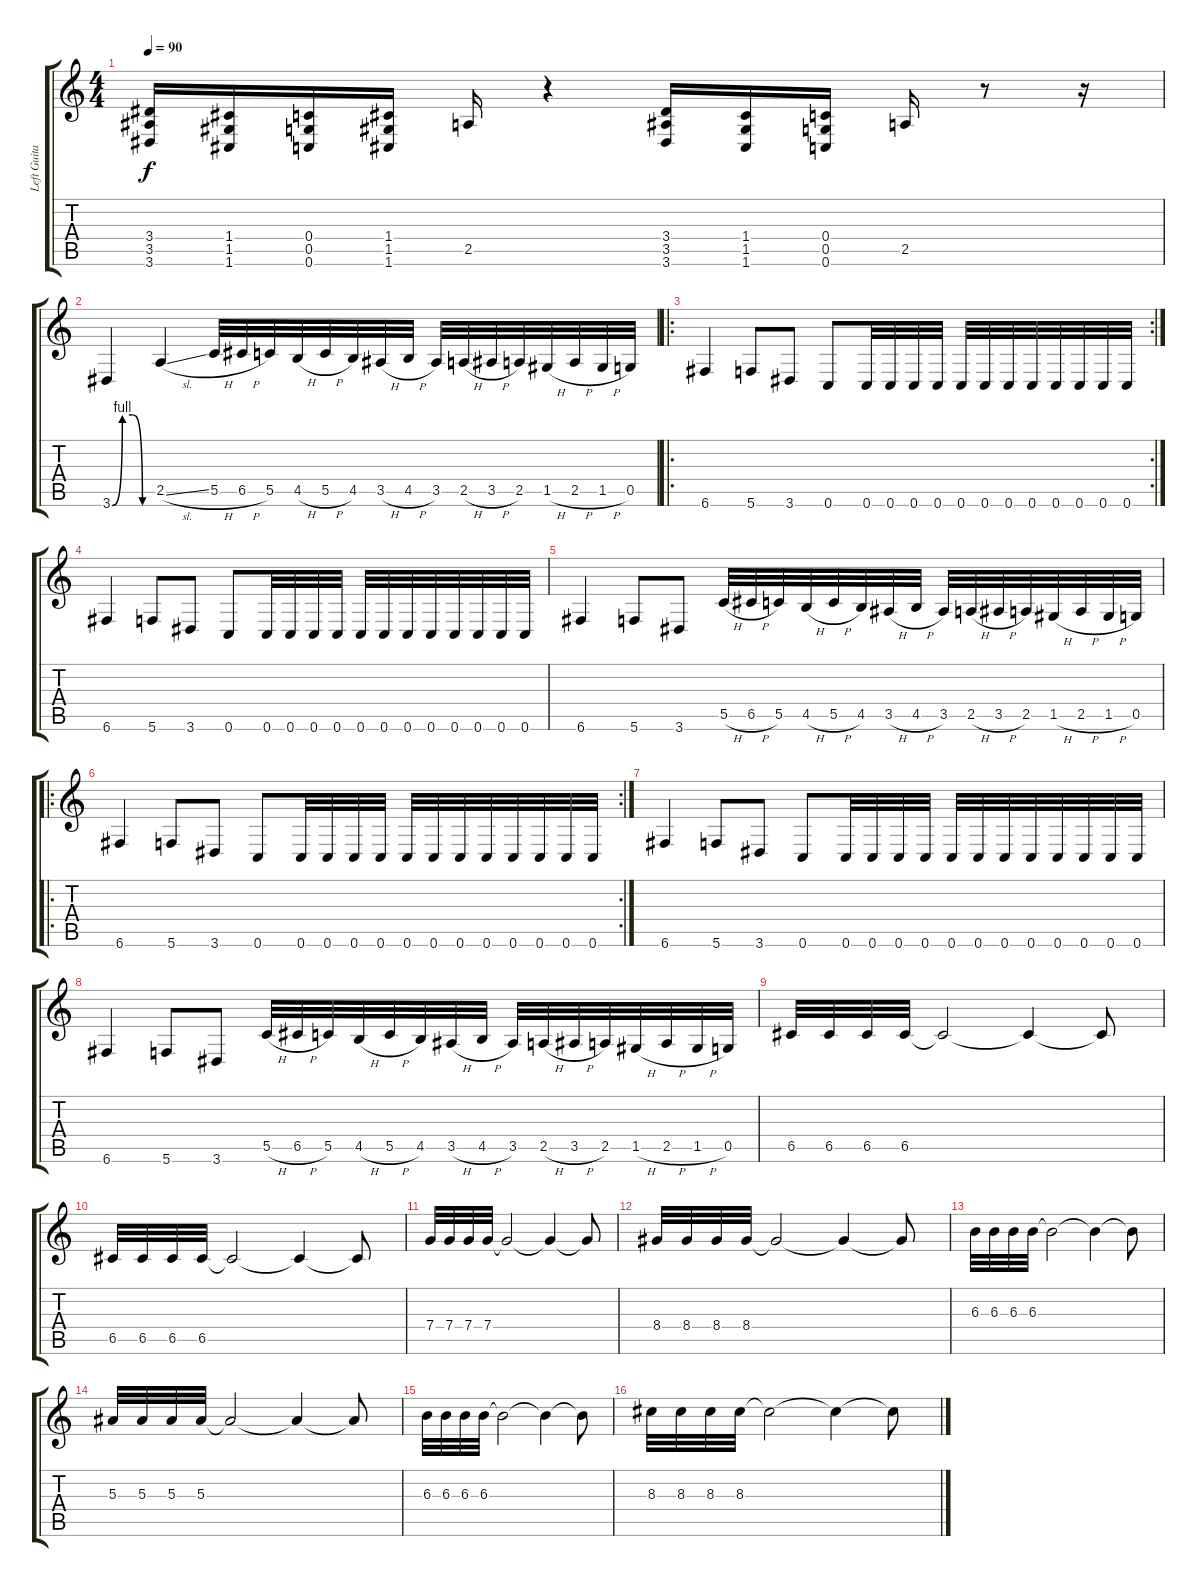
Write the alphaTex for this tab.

\track ("Left Guitar" "Left Guita") {instrument distortionguitar}
\staff {score tabs}
\tuning (D4 A3 F3 C3 G2 C2) {hide}
\ts (4 4)
\tempo 90
\clef g2
\ks c
(3.4 3.5 3.6).16{dy f} (1.4 1.5 1.6).16 (0.4 0.5 0.6).16 (1.4 1.5 1.6).16 2.5.16 r.4 (3.4 3.5 3.6).16 (1.4 1.5 1.6).16 (0.4 0.5 0.6).16 2.5.16 r.8 r.16 |
3.6{be (custom 0 0 15 4 30 4 45 0 60 0)}.4 2.5{sl}.4 5.5{h}.32 6.5{h}.32 5.5.32 4.5{h}.32 5.5{h}.32 4.5.32 3.5{h}.32 4.5{h}.32 3.5.32 2.5{h}.32 3.5{h}.32 2.5.32 1.5{h}.32 2.5{h}.32 1.5{h}.32 0.5.32 |
\ro
\rc 2
6.6.4 5.6.8 3.6.8 0.6.8 0.6.32 0.6.32 0.6.32 0.6.32 0.6.32 0.6.32 0.6.32 0.6.32 0.6.32 0.6.32 0.6.32 0.6.32 |
6.6.4 5.6.8 3.6.8 0.6.8 0.6.32 0.6.32 0.6.32 0.6.32 0.6.32 0.6.32 0.6.32 0.6.32 0.6.32 0.6.32 0.6.32 0.6.32 |
6.6.4 5.6.8 3.6.8 5.5{h}.32 6.5{h}.32 5.5.32 4.5{h}.32 5.5{h}.32 4.5.32 3.5{h}.32 4.5{h}.32 3.5.32 2.5{h}.32 3.5{h}.32 2.5.32 1.5{h}.32 2.5{h}.32 1.5{h}.32 0.5.32 |
\ro
\rc 2
6.6.4 5.6.8 3.6.8 0.6.8 0.6.32 0.6.32 0.6.32 0.6.32 0.6.32 0.6.32 0.6.32 0.6.32 0.6.32 0.6.32 0.6.32 0.6.32 |
6.6.4 5.6.8 3.6.8 0.6.8 0.6.32 0.6.32 0.6.32 0.6.32 0.6.32 0.6.32 0.6.32 0.6.32 0.6.32 0.6.32 0.6.32 0.6.32 |
6.6.4 5.6.8 3.6.8 5.5{h}.32 6.5{h}.32 5.5.32 4.5{h}.32 5.5{h}.32 4.5.32 3.5{h}.32 4.5{h}.32 3.5.32 2.5{h}.32 3.5{h}.32 2.5.32 1.5{h}.32 2.5{h}.32 1.5{h}.32 0.5.32 |
6.5.32 6.5.32 6.5.32 6.5.32 6.5{t}.2 6.5{t}.4 6.5{t}.8 |
6.5.32 6.5.32 6.5.32 6.5.32 6.5{t}.2 6.5{t}.4 6.5{t}.8 |
7.4.32 7.4.32 7.4.32 7.4.32 7.4{t}.2 7.4{t}.4 7.4{t}.8 |
8.4.32 8.4.32 8.4.32 8.4.32 8.4{t}.2 8.4{t}.4 8.4{t}.8 |
6.3.32 6.3.32 6.3.32 6.3.32 6.3{t}.2 6.3{t}.4 6.3{t}.8 |
5.3.32 5.3.32 5.3.32 5.3.32 5.3{t}.2 5.3{t}.4 5.3{t}.8 |
6.3.32 6.3.32 6.3.32 6.3.32 6.3{t}.2 6.3{t}.4 6.3{t}.8 |
8.3.32 8.3.32 8.3.32 8.3.32 8.3{t}.2 8.3{t}.4 8.3{t}.8
